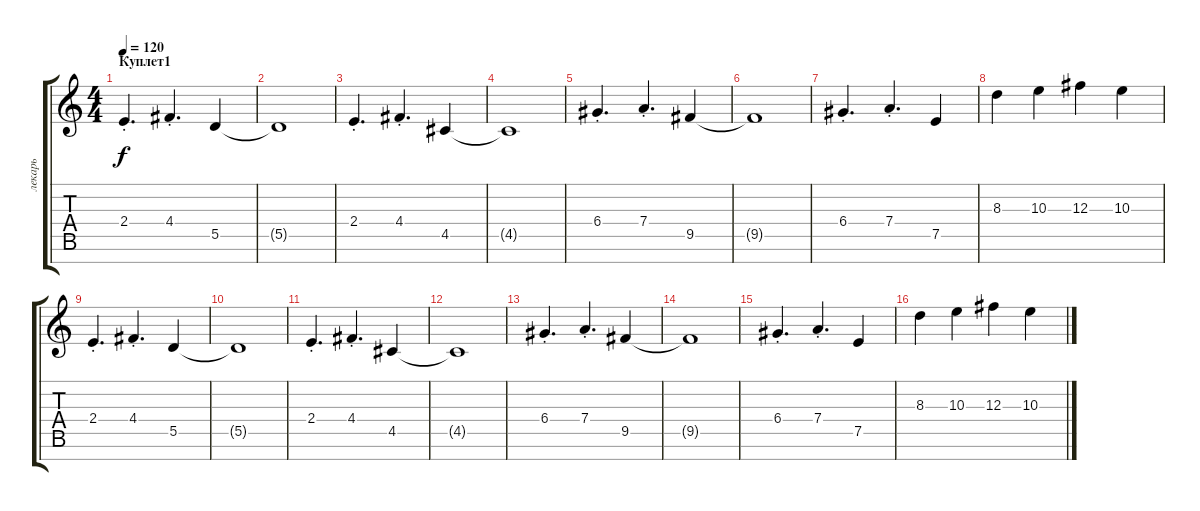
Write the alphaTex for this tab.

\track ("лекарь" "лекарь") {instrument overdrivenguitar}
\staff {score tabs}
\tuning (E4 B3 Gb3 D3 A2 E2 B1) {hide}
\ts (4 4)
\section ("" "Куплет1")
\tempo 120
\clef g2
\ks c
2.4{st}.4{d dy f} 4.4{st}.4{d} 5.5.4 |
5.5{t}.1 |
2.4{st}.4{d} 4.4{st}.4{d} 4.5.4 |
4.5{t}.1 |
6.4{st}.4{d} 7.4{st}.4{d} 9.5.4 |
9.5{t}.1 |
6.4{st}.4{d} 7.4{st}.4{d} 7.5.4 |
8.3.4 10.3.4 12.3.4 10.3.4 |
2.4{st}.4{d} 4.4{st}.4{d} 5.5.4 |
5.5{t}.1 |
2.4{st}.4{d} 4.4{st}.4{d} 4.5.4 |
4.5{t}.1 |
6.4{st}.4{d} 7.4{st}.4{d} 9.5.4 |
9.5{t}.1 |
6.4{st}.4{d} 7.4{st}.4{d} 7.5.4 |
8.3.4 10.3.4 12.3.4 10.3.4
